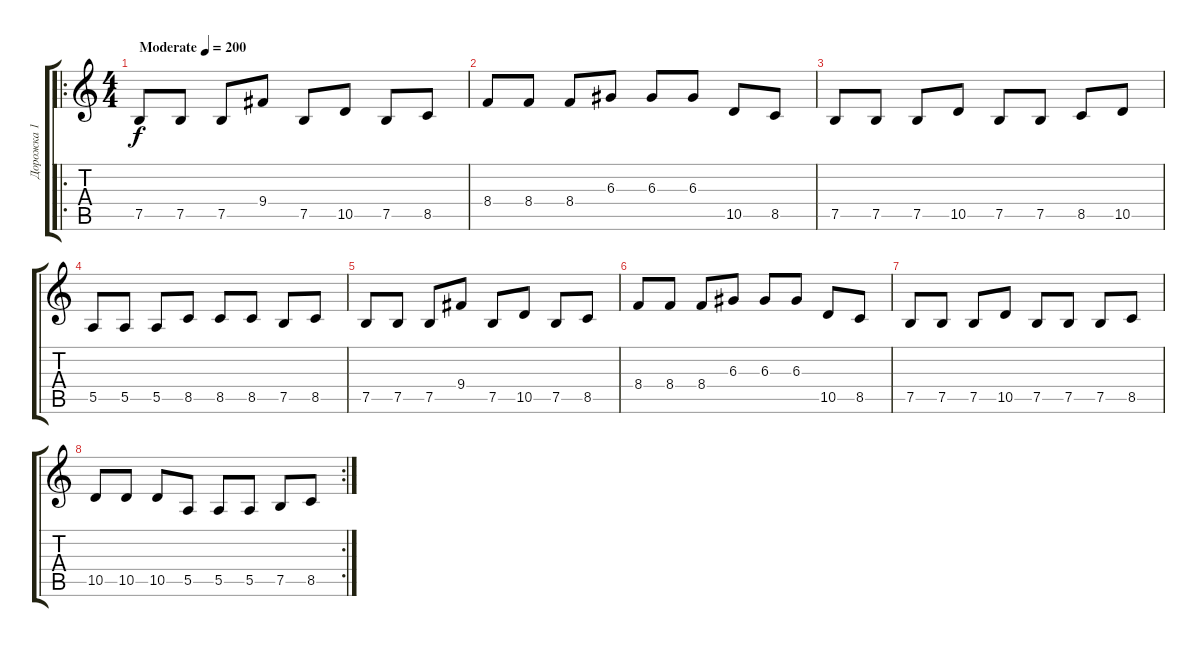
\track ("Дорожка 1" "Дорожка 1") {instrument distortionguitar}
\staff {score tabs}
\tuning (B3 Gb3 D3 A2 E2 B1) {hide}
\ro
\ts (4 4)
\tempo (200 "Moderate")
\clef g2
\ks c
7.5.8{dy f instrument distortionguitar} 7.5.8 7.5.8 9.4.8 7.5.8 10.5.8 7.5.8 8.5.8 |
8.4.8 8.4.8 8.4.8 6.3.8 6.3.8 6.3.8 10.5.8 8.5.8 |
7.5.8 7.5.8 7.5.8 10.5.8 7.5.8 7.5.8 8.5.8 10.5.8 |
5.5.8 5.5.8 5.5.8 8.5.8 8.5.8 8.5.8 7.5.8 8.5.8 |
7.5.8 7.5.8 7.5.8 9.4.8 7.5.8 10.5.8 7.5.8 8.5.8 |
8.4.8 8.4.8 8.4.8 6.3.8 6.3.8 6.3.8 10.5.8 8.5.8 |
7.5.8 7.5.8 7.5.8 10.5.8 7.5.8 7.5.8 7.5.8 8.5.8 |
\rc 2
10.5.8 10.5.8 10.5.8 5.5.8 5.5.8 5.5.8 7.5.8 8.5.8
